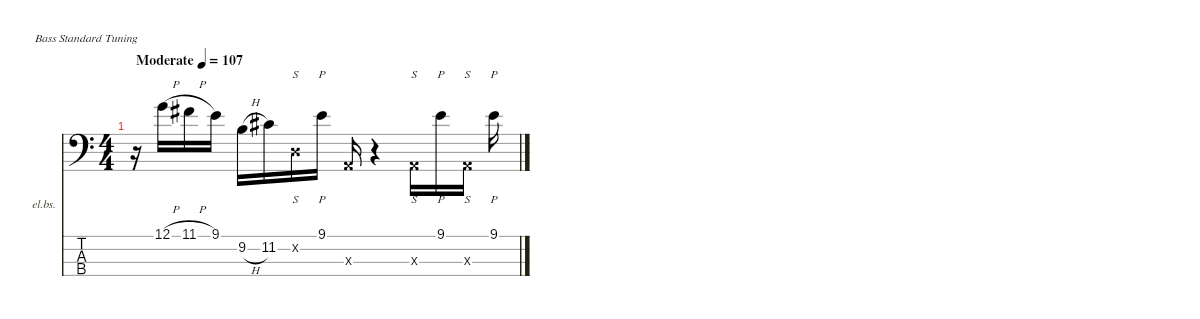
\defaultSystemsLayout 4
\hideDynamics
\bracketExtendMode nobrackets
\firstSystemTrackNameOrientation horizontal
\otherSystemsTrackNameOrientation horizontal
\track ("Bass" "el.bs.") {instrument slapbass1}
\staff {score tabs}
\tuning (G2 D2 A1 E1)
\ts (4 4)
\beaming (8 2 2 2 2)
\tempo (107 "Moderate")
\clef f4
\ks c
r.16{dy f instrument slapbass1 beam Down} 12.1{h}.16{beam Down} 11.1{h acc #}.16{beam Down} 9.1.16{beam Down} 9.2{h}.16{beam Down} 11.2{acc #}.16{beam Down} 0.2{x}.16{s beam Down} 9.1.16{p beam Down} 0.3{x}.16{beam Up} r.4{beam Up} 0.3{x}.16{s beam Down} 9.1.16{p beam Down} 0.3{x}.16{s beam Down} 9.1.16{p beam Down}
